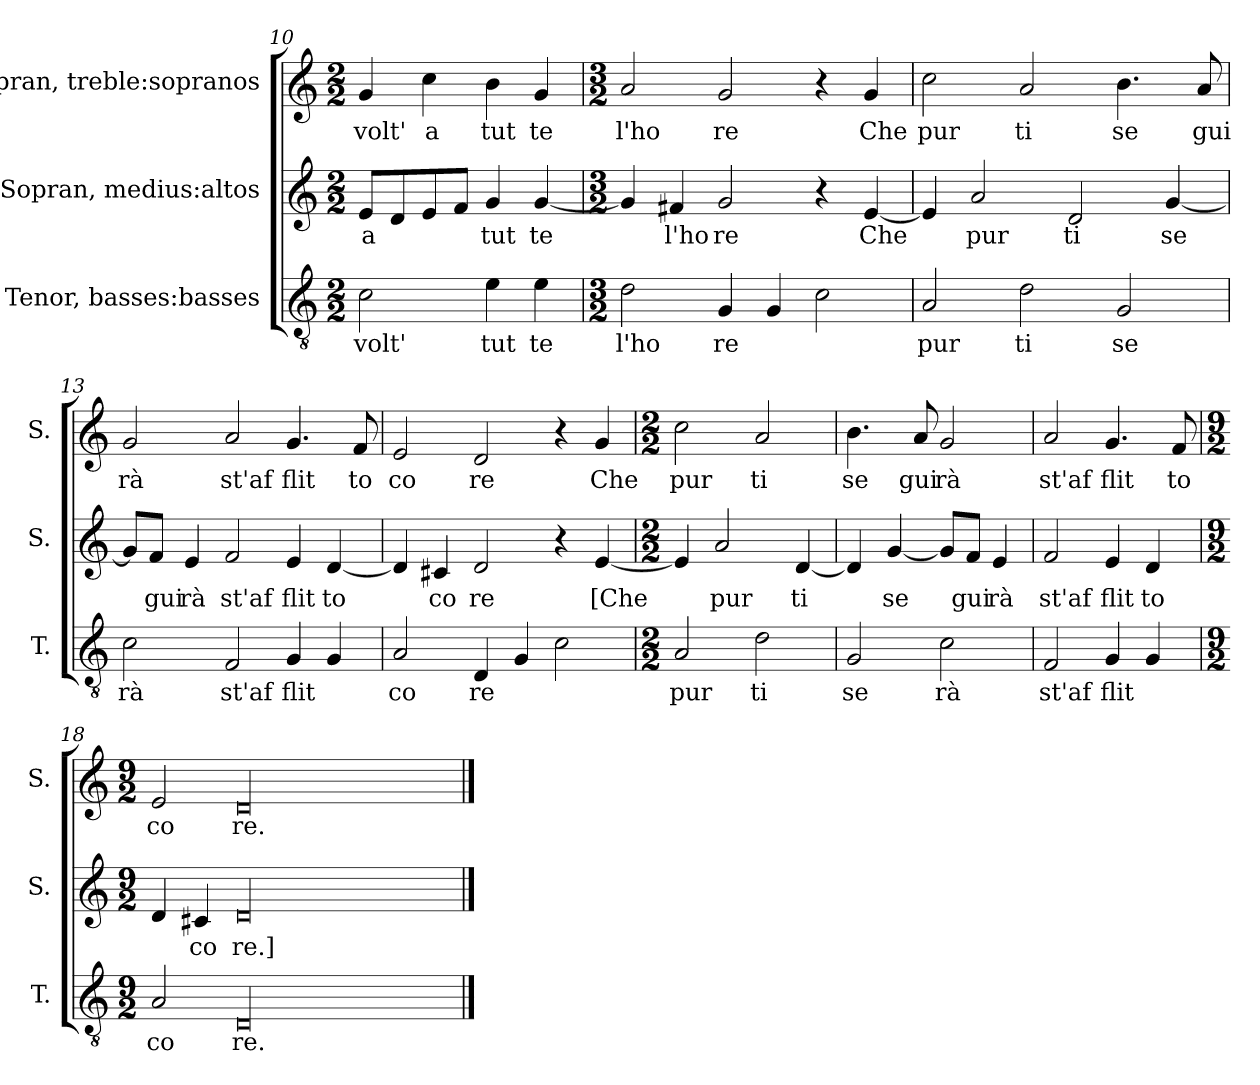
**kern	**text	**kern	**text	**kern	**text
*part3	*part3	*part2	*part2	*part1	*part1
*staff3	*staff3	*staff2	*staff2	*staff1	*staff1
*I"Tenor, basses:basses	*	*I"Sopran, medius:altos	*	*I"Sopran, treble:sopranos	*
*I'T.	*	*I'S.	*	*I'S.	*
*clefGv2	*	*clefG2	*	*clefG2	*
*k[]	*	*k[]	*	*k[]	*
*M2/2	*	*M2/2	*	*M2/2	*
=10	=10	=10	=10	=10	=10
!	!LO:LY:b	!	!LO:LY:b	!	!LO:LY:b
2c\	volt'	8e/L	a	4g/	volt'
.	.	8d/	.	.	.
!	!	!	!	!	!LO:LY:b
.	.	8e/	.	4cc\	a
.	.	8f/J	.	.	.
!	!LO:LY:b	!	!LO:LY:b	!	!LO:LY:b
4e\	tut	4g/	tut	4b\	tut
!	!LO:LY:b	!	!LO:LY:b	!	!LO:LY:b
4e\	te	[4g/	te	4g/	te
=11	=11	=11	=11	=11	=11
*M3/2	*	*M3/2	*	*M3/2	*
!	!LO:LY:b	!	!	!	!LO:LY:b
2d\	l'ho	4g/]	.	2a/	l'ho
!	!	!	!LO:LY:b	!	!
.	.	4f#X/	l'ho	.	.
!	!LO:LY:b	!	!LO:LY:b	!	!LO:LY:b
4G/	re	2g/	re	2g/	re
4G/	.	.	.	.	.
2c\	.	4r	.	4r	.
!	!	!	!LO:LY:b	!	!LO:LY:b
.	.	[4e/	Che	4g/	Che
=12	=12	=12	=12	=12	=12
!	!LO:LY:b	!	!	!	!LO:LY:b
2A/	pur	4e/]	.	2cc\	pur
!	!	!	!LO:LY:b	!	!
.	.	2a/	pur	.	.
!	!LO:LY:b	!	!	!	!LO:LY:b
2d\	ti	.	.	2a/	ti
!	!	!	!LO:LY:b	!	!
.	.	2d/	ti	.	.
!	!LO:LY:b	!	!	!	!LO:LY:b
2G/	se	.	.	4.b\	se
!	!	!	!LO:LY:b	!	!
.	.	[4g/	se	.	.
!	!	!	!	!	!LO:LY:b
.	.	.	.	8a/	gui
!!LO:PB:g=z
=13	=13	=13	=13	=13	=13
!	!LO:LY:b	!	!	!	!LO:LY:b
2c\	rà	8g/L]	.	2g/	rà
!	!	!	!LO:LY:b	!	!
.	.	8f/J	gui	.	.
!	!	!	!LO:LY:b	!	!
.	.	4e/	rà	.	.
!	!LO:LY:b	!	!LO:LY:b	!	!LO:LY:b
2F/	st'af	2f/	st'af	2a/	st'af
!	!LO:LY:b	!	!LO:LY:b	!	!LO:LY:b
4G/	flit	4e/	flit	4.g/	flit
!	!	!	!LO:LY:b	!	!
4G/	.	[4d/	to	.	.
!	!	!	!	!	!LO:LY:b
.	.	.	.	8f/	to
=14	=14	=14	=14	=14	=14
!	!LO:LY:b	!	!	!	!LO:LY:b
2A/	co	4d/]	.	2e/	co
!	!	!	!LO:LY:b	!	!
.	.	4c#X/	co	.	.
!	!LO:LY:b	!	!LO:LY:b	!	!LO:LY:b
4D/	re	2d/	re	2d/	re
4G/	.	.	.	.	.
2c\	.	4r	.	4r	.
!	!	!	!LO:LY:b	!	!LO:LY:b
.	.	[4e/	[Che	4g/	Che
=15	=15	=15	=15	=15	=15
*M2/2	*	*M2/2	*	*M2/2	*
!	!LO:LY:b	!	!	!	!LO:LY:b
2A/	pur	4e/]	.	2cc\	pur
!	!	!	!LO:LY:b	!	!
.	.	2a/	pur	.	.
!	!LO:LY:b	!	!	!	!LO:LY:b
2d\	ti	.	.	2a/	ti
!	!	!	!LO:LY:b	!	!
.	.	[4d/	ti	.	.
=16	=16	=16	=16	=16	=16
!	!LO:LY:b	!	!	!	!LO:LY:b
2G/	se	4d/]	.	4.b\	se
!	!	!	!LO:LY:b	!	!
.	.	[4g/	se	.	.
!	!	!	!	!	!LO:LY:b
.	.	.	.	8a/	gui
!	!LO:LY:b	!	!	!	!LO:LY:b
2c\	rà	8g/L]	.	2g/	rà
!	!	!	!LO:LY:b	!	!
.	.	8f/J	gui	.	.
!	!	!	!LO:LY:b	!	!
.	.	4e/	rà	.	.
=17	=17	=17	=17	=17	=17
!	!LO:LY:b	!	!LO:LY:b	!	!LO:LY:b
2F/	st'af	2f/	st'af	2a/	st'af
!	!LO:LY:b	!	!LO:LY:b	!	!LO:LY:b
4G/	flit	4e/	flit	4.g/	flit
!	!	!	!LO:LY:b	!	!
4G/	.	4d/	to	.	.
!	!	!	!	!	!LO:LY:b
.	.	.	.	8f/	to
!!LO:LB:g=z
=18	=18	=18	=18	=18	=18
*M9/2	*	*M9/2	*	*M9/2	*
!	!LO:LY:b	!	!	!	!LO:LY:b
2A/	co	4d/	.	2e/	co
!	!	!	!LO:LY:b	!	!
.	.	4c#X/	co	.	.
!	!LO:LY:b	!	!LO:LY:b	!	!LO:LY:b
00D/	re.	00d/	re.]	00d/	re.
==	==	==	==	==	==
*-	*-	*-	*-	*-	*-
